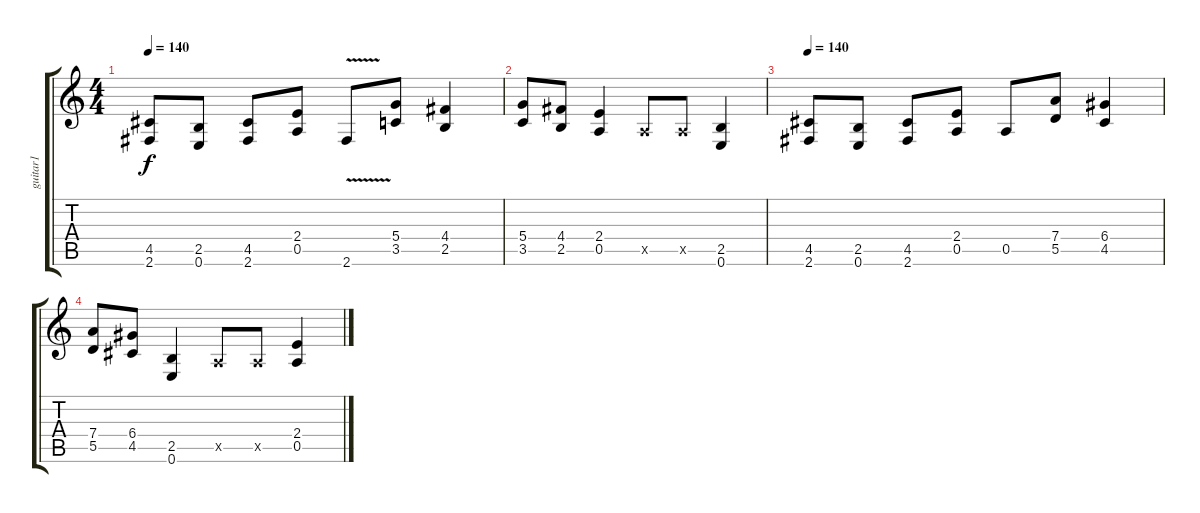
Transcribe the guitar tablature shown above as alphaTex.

\track ("guitar1" "guitar1") {instrument overdrivenguitar}
\staff {score tabs}
\tuning (E4 B3 G3 D3 A2 E2) {hide}
\ts (4 4)
\tempo 140
\clef g2
\ks c
(4.5 2.6).8{dy f} (2.5 0.6).8 (4.5 2.6).8 (2.4 0.5).8 2.6{v}.8 (5.4 3.5).8 (4.4 2.5).4 |
(5.4 3.5).8 (4.4 2.5).8 (2.4 0.5).4 0.5{x}.8 0.5{x}.8 (2.5 0.6).4 |
\tempo 140
(4.5 2.6).8 (2.5 0.6).8 (4.5 2.6).8 (2.4 0.5).8 0.5.8 (7.4 5.5).8 (6.4 4.5).4 |
(7.4 5.5).8 (6.4 4.5).8 (2.5 0.6).4 0.5{x}.8 0.5{x}.8 (2.4 0.5).4
